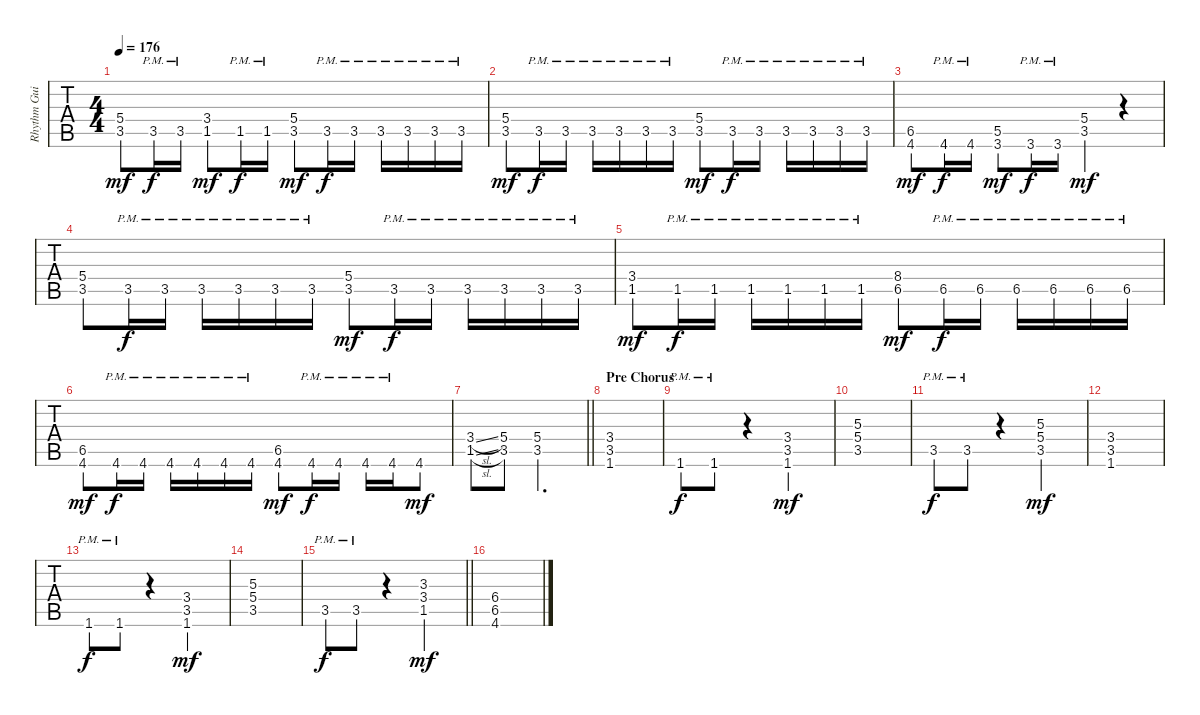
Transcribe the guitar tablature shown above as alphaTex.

\track ("Rhythm Guitar B" "Rhythm Gui") {instrument distortionguitar}
\staff {tabs}
\tuning (E4 B3 G3 D3 A2 E2) {hide}
\ts (4 4)
\tempo 176
\clef g2
\ks cminor
(5.4 3.5).8{dy mf} 3.5{pm}.16{dy f} 3.5{pm}.16 (3.4 1.5).8{dy mf} 1.5{pm}.16{dy f} 1.5{pm}.16 (5.4 3.5).8{dy mf} 3.5{pm}.16{dy f} 3.5{pm}.16 3.5{pm}.16 3.5{pm}.16 3.5{pm}.16 3.5{pm}.16 |
(5.4 3.5).8{dy mf} 3.5{pm}.16{dy f} 3.5{pm}.16 3.5{pm}.16 3.5{pm}.16 3.5{pm}.16 3.5{pm}.16 (5.4 3.5).8{dy mf} 3.5{pm}.16{dy f} 3.5{pm}.16 3.5{pm}.16 3.5{pm}.16 3.5{pm}.16 3.5{pm}.16 |
(6.5 4.6).8{dy mf} 4.6{pm}.16{dy f} 4.6{pm}.16 (5.5 3.6).8{dy mf} 3.6{pm}.16{dy f} 3.6{pm}.16 (5.4{st} 3.5{st}).4{dy mf} r.4 |
(5.4 3.5).8 3.5{pm}.16{dy f} 3.5{pm}.16 3.5{pm}.16 3.5{pm}.16 3.5{pm}.16 3.5{pm}.16 (5.4 3.5).8{dy mf} 3.5{pm}.16{dy f} 3.5{pm}.16 3.5{pm}.16 3.5{pm}.16 3.5{pm}.16 3.5{pm}.16 |
(3.4 1.5).8{dy mf} 1.5{pm}.16{dy f} 1.5{pm}.16 1.5{pm}.16 1.5{pm}.16 1.5{pm}.16 1.5{pm}.16 (8.4 6.5).8{dy mf} 6.5{pm}.16{dy f} 6.5{pm}.16 6.5{pm}.16 6.5{pm}.16 6.5{pm}.16 6.5{pm}.16 |
(6.5 4.6).8{dy mf} 4.6{pm}.16{dy f} 4.6{pm}.16 4.6{pm}.16 4.6{pm}.16 4.6{pm}.16 4.6{pm}.16 (6.5 4.6).8{dy mf} 4.6{pm}.16{dy f} 4.6{pm}.16 4.6{pm}.16 4.6{pm}.16 4.6.8{dy mf} |
\barLineRight lightlight
(3.4{sl} 1.5{sl}).8 (5.4 3.5).8 (5.4 3.5).2{d} |
\section ("" "Pre Chorus")
(3.4 3.5 1.6).1 |
1.6{pm}.8{dy f} 1.6{pm}.8 r.4 (3.4 3.5 1.6).2{dy mf} |
(5.3 5.4 3.5).1 |
3.5{pm}.8{dy f} 3.5{pm}.8 r.4 (5.3 5.4 3.5).2{dy mf} |
(3.4 3.5 1.6).1 |
1.6{pm}.8{dy f} 1.6{pm}.8 r.4 (3.4 3.5 1.6).2{dy mf} |
(5.3 5.4 3.5).1 |
\barLineRight lightlight
3.5{pm}.8{dy f} 3.5{pm}.8 r.4 (3.3 3.4 1.5).2{dy mf} |
\section ("" "")
(6.4 6.5 4.6).1{volume 0}
